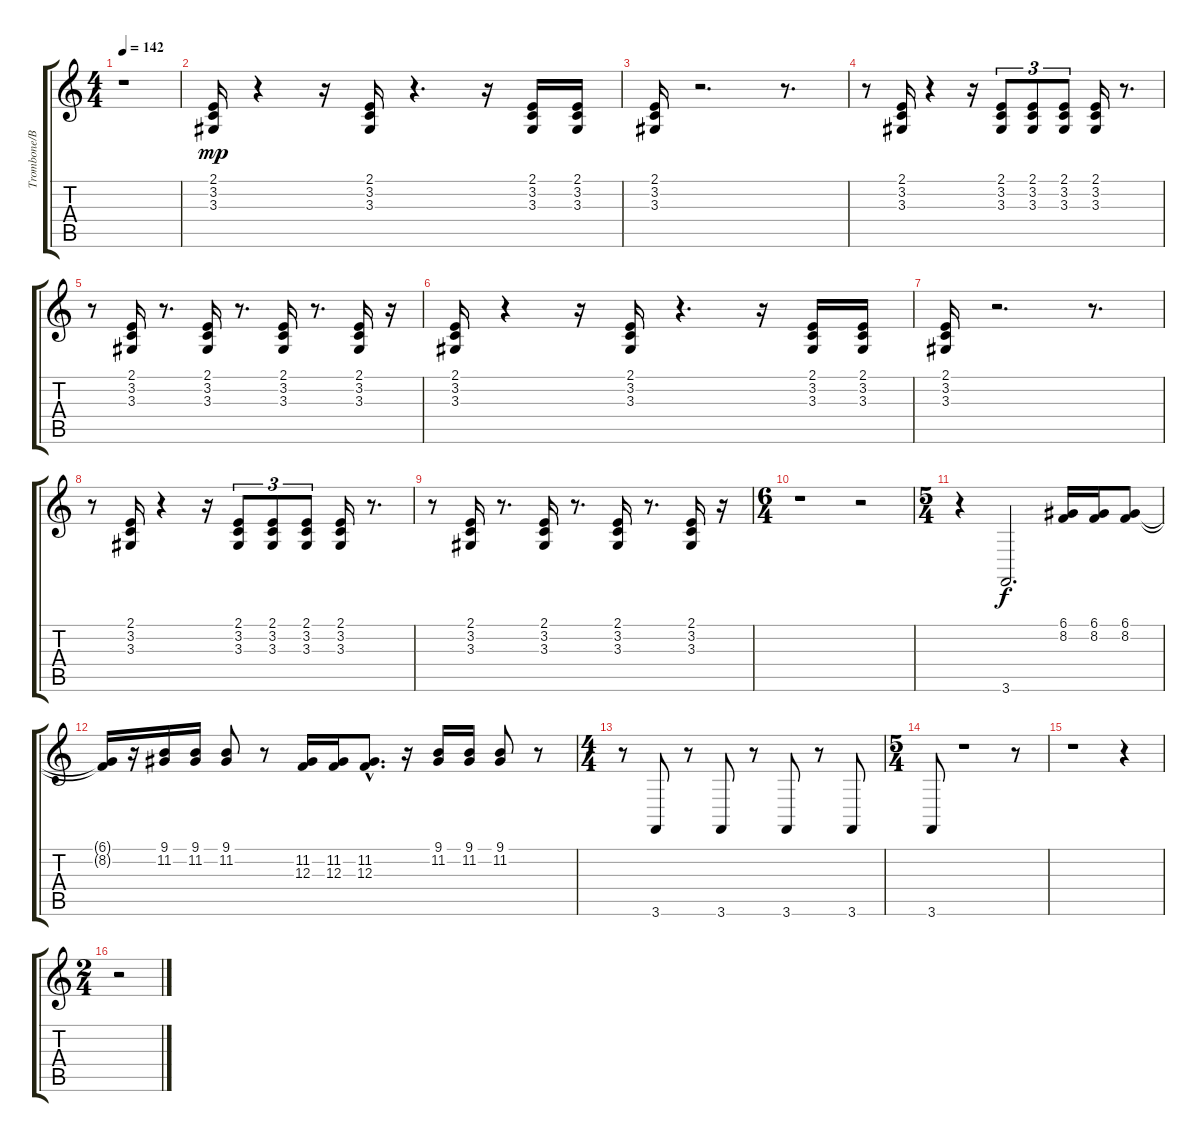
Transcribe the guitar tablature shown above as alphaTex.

\track ("Trombone/Brass" "Trombone/B") {instrument trombone}
\staff {score tabs}
\tuning (D4 A3 F3 C3 G2 D2) {hide}
\ts (4 4)
\tempo 142
\clef g2
\ks c
r.1{dy f} |
(2.1 3.2 3.3).16{dy mp volume 13 balance 8} r.4 r.16 (2.1 3.2 3.3).16 r.4{d} r.16 (2.1 3.2 3.3).16 (2.1 3.2 3.3).16 |
(2.1 3.2 3.3).16 r.2{d} r.8{d} |
r.8 (2.1 3.2 3.3).16 r.4 r.16 (2.1 3.2 3.3).8{tu (3 2)} (2.1 3.2 3.3).8{tu (3 2)} (2.1 3.2 3.3).8{tu (3 2)} (2.1 3.2 3.3).16 r.8{d} |
r.8 (2.1 3.2 3.3).16 r.8{d} (2.1 3.2 3.3).16 r.8{d} (2.1 3.2 3.3).16 r.8{d} (2.1 3.2 3.3).16 r.16 |
(2.1 3.2 3.3).16 r.4 r.16 (2.1 3.2 3.3).16 r.4{d} r.16 (2.1 3.2 3.3).16 (2.1 3.2 3.3).16 |
(2.1 3.2 3.3).16 r.2{d} r.8{d} |
r.8 (2.1 3.2 3.3).16 r.4 r.16 (2.1 3.2 3.3).8{tu (3 2)} (2.1 3.2 3.3).8{tu (3 2)} (2.1 3.2 3.3).8{tu (3 2)} (2.1 3.2 3.3).16 r.8{d} |
r.8 (2.1 3.2 3.3).16 r.8{d} (2.1 3.2 3.3).16 r.8{d} (2.1 3.2 3.3).16 r.8{d} (2.1 3.2 3.3).16 r.16 |
\ts (6 4)
r.1 r.2 |
\ts (5 4)
r.4 3.6.2{d dy f} (6.1 8.2).16 (6.1 8.2).16 (6.1 8.2).8 |
(6.1{t} 8.2{t}).16 r.16 (9.1 11.2).16 (9.1 11.2).16 (9.1 11.2).8 r.8 (11.2 12.3).16 (11.2 12.3).16 (11.2{hac} 12.3{hac}).8{d} r.16 (9.1 11.2).16 (9.1 11.2).16 (9.1 11.2).8 r.8 |
\ts (4 4)
r.8 3.6.8 r.8 3.6.8 r.8 3.6.8 r.8 3.6.8 |
\ts (5 4)
3.6.8 r.1 r.8 |
r.1 r.4 |
\ts (2 4)
r.2
